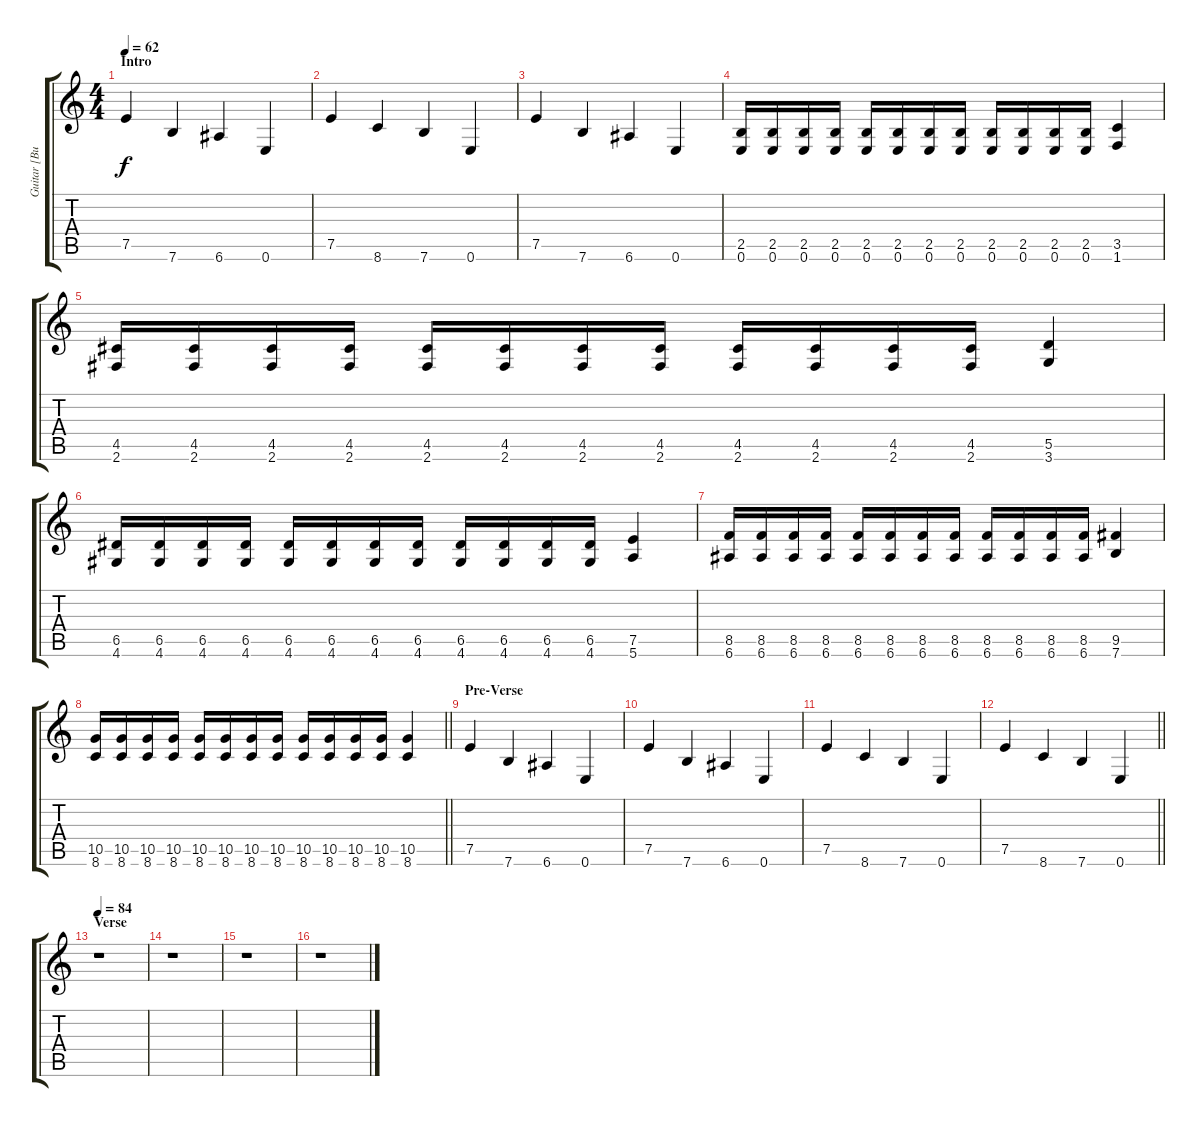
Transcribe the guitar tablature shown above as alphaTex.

\track ("Guitar [Buzz Osbourne]" "Guitar [Bu") {instrument distortionguitar}
\staff {score tabs}
\tuning (E4 B3 G3 D3 A2 E2) {hide}
\ts (4 4)
\section ("" "Intro")
\tempo 62
\clef g2
\ks c
7.5.4{dy f instrument distortionguitar} 7.6.4 6.6.4 0.6.4 |
7.5.4 8.6.4 7.6.4 0.6.4 |
7.5.4 7.6.4 6.6.4 0.6.4 |
(2.5 0.6).16 (2.5 0.6).16 (2.5 0.6).16 (2.5 0.6).16 (2.5 0.6).16 (2.5 0.6).16 (2.5 0.6).16 (2.5 0.6).16 (2.5 0.6).16 (2.5 0.6).16 (2.5 0.6).16 (2.5 0.6).16 (3.5 1.6).4 |
(4.5 2.6).16 (4.5 2.6).16 (4.5 2.6).16 (4.5 2.6).16 (4.5 2.6).16 (4.5 2.6).16 (4.5 2.6).16 (4.5 2.6).16 (4.5 2.6).16 (4.5 2.6).16 (4.5 2.6).16 (4.5 2.6).16 (5.5 3.6).4 |
(6.5 4.6).16 (6.5 4.6).16 (6.5 4.6).16 (6.5 4.6).16 (6.5 4.6).16 (6.5 4.6).16 (6.5 4.6).16 (6.5 4.6).16 (6.5 4.6).16 (6.5 4.6).16 (6.5 4.6).16 (6.5 4.6).16 (7.5 5.6).4 |
(8.5 6.6).16 (8.5 6.6).16 (8.5 6.6).16 (8.5 6.6).16 (8.5 6.6).16 (8.5 6.6).16 (8.5 6.6).16 (8.5 6.6).16 (8.5 6.6).16 (8.5 6.6).16 (8.5 6.6).16 (8.5 6.6).16 (9.5 7.6).4 |
\barLineRight lightlight
(10.5 8.6).16 (10.5 8.6).16 (10.5 8.6).16 (10.5 8.6).16 (10.5 8.6).16 (10.5 8.6).16 (10.5 8.6).16 (10.5 8.6).16 (10.5 8.6).16 (10.5 8.6).16 (10.5 8.6).16 (10.5 8.6).16 (10.5 8.6).4 |
\section ("" "Pre-Verse")
7.5.4 7.6.4 6.6.4 0.6.4 |
7.5.4 7.6.4 6.6.4 0.6.4 |
7.5.4 8.6.4 7.6.4 0.6.4 |
\barLineRight lightlight
7.5.4 8.6.4 7.6.4 0.6.4 |
\section ("" "Verse")
\tempo 84
r.1 |
r.1 |
r.1 |
r.1
